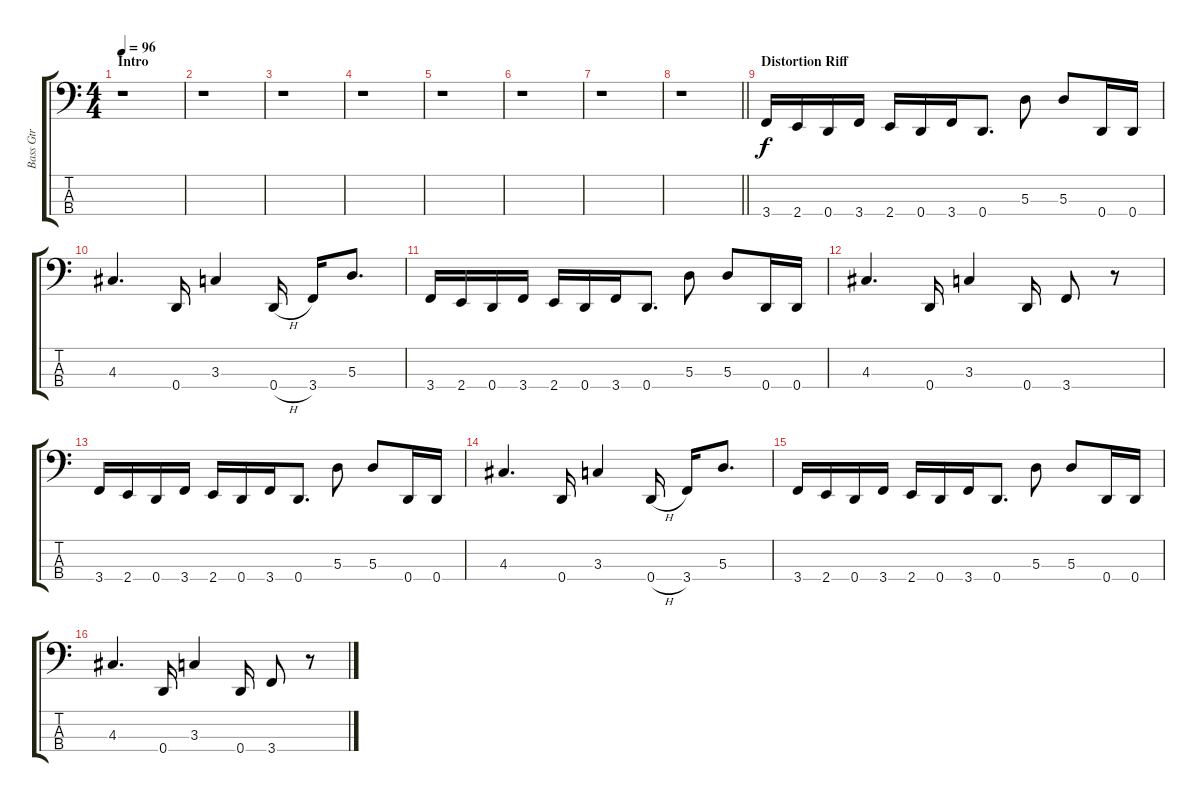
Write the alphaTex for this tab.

\track ("Bass Gtr" "Bass Gtr") {instrument electricbassfinger}
\staff {score tabs}
\tuning (G2 D2 A1 D1) {hide}
\ts (4 4)
\section ("" "Intro")
\tempo 96
\clef f4
\ks c
r.1{dy f instrument electricbassfinger} |
r.1 |
r.1 |
r.1 |
r.1 |
r.1 |
r.1 |
\barLineRight lightlight
r.1 |
\section ("" "Distortion Riff")
3.4.16 2.4.16 0.4.16 3.4.16 2.4.16 0.4.16 3.4.16 0.4.8{d} 5.3.8 5.3.8 0.4.16 0.4.16 |
4.3.4{d} 0.4.16 3.3.4 0.4{h}.16 3.4.16 5.3.8{d} |
3.4.16 2.4.16 0.4.16 3.4.16 2.4.16 0.4.16 3.4.16 0.4.8{d} 5.3.8 5.3.8 0.4.16 0.4.16 |
4.3.4{d} 0.4.16 3.3.4 0.4.16 3.4.8 r.8 |
3.4.16 2.4.16 0.4.16 3.4.16 2.4.16 0.4.16 3.4.16 0.4.8{d} 5.3.8 5.3.8 0.4.16 0.4.16 |
4.3.4{d} 0.4.16 3.3.4 0.4{h}.16 3.4.16 5.3.8{d} |
3.4.16 2.4.16 0.4.16 3.4.16 2.4.16 0.4.16 3.4.16 0.4.8{d} 5.3.8 5.3.8 0.4.16 0.4.16 |
4.3.4{d} 0.4.16 3.3.4 0.4.16 3.4.8 r.8
